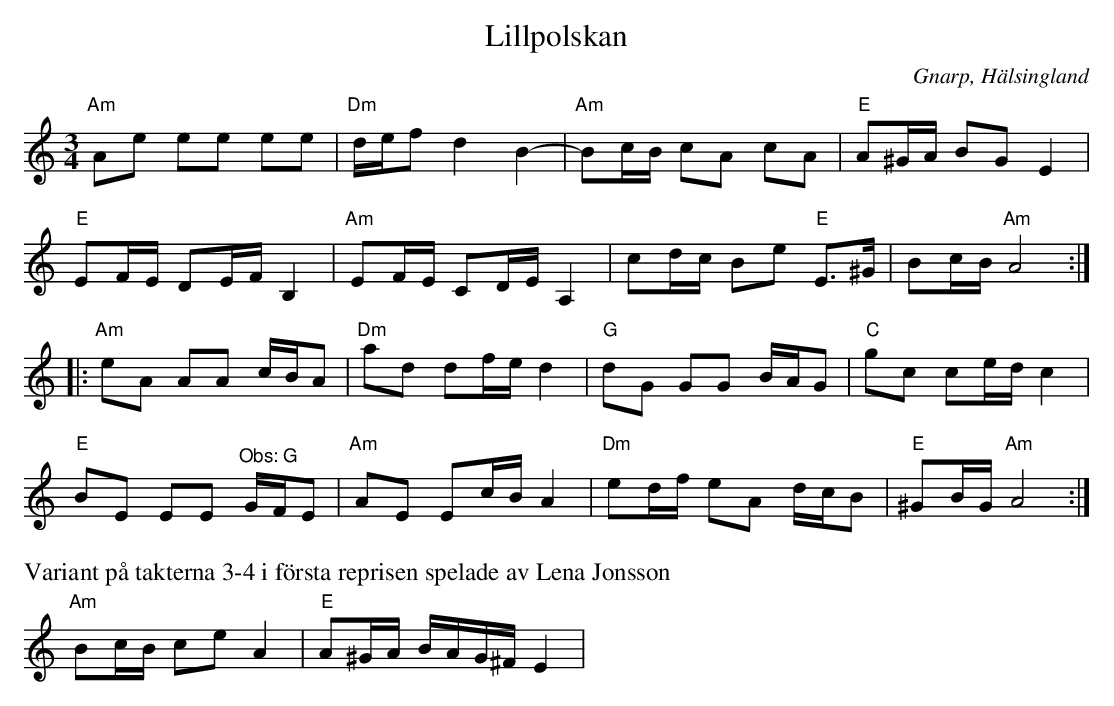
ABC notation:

X:1
T:Lillpolskan
O:Gnarp, Hälsingland
L:1/16
M:3/4
K:Am
"Am" A2e2 e2e2 e2e2 | "Dm" def2 d4 B4- | "Am" B2cB c2A2 c2A2 | "E" A2^GA B2G2 E4 |
"E" E2FE D2EF B,4 | "Am" E2FE C2DE A,4 | c2dc B2e2 "E" E2>^G2 | B2cB "Am" A8 ::
"Am" e2A2 A2A2 cBA2 | "Dm" a2d2 d2fe d4 | "G" d2G2 G2G2 BAG2 | "C" g2c2 c2ed c4 |
"E" B2E2 E2E2 "^Obs: G"GFE2 | "Am" A2E2 E2cB A4 | "Dm" e2df e2A2 dcB2 | "E" ^G2BG "Am" A8 :|
%%text Variant på takterna 3-4 i första reprisen spelade av Lena Jonsson
"Am" B2cB c2e2 A4 | "E" A2^GA BAG^F E4 |
